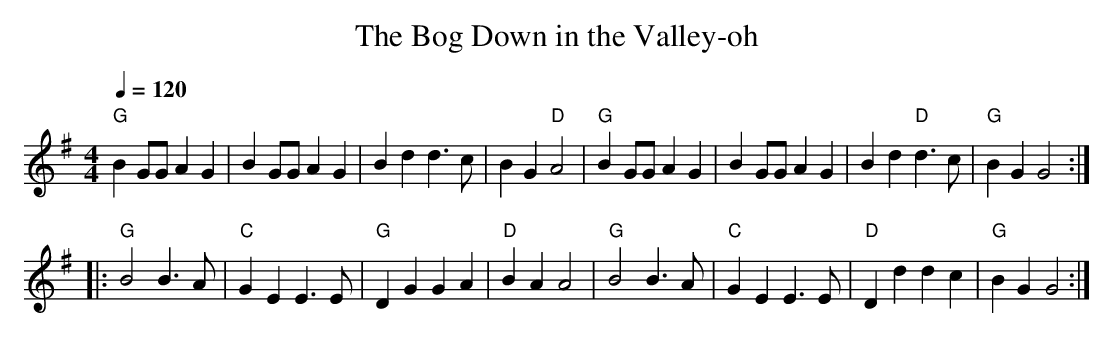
X:1
T:Bog Down in the Valley-oh, The
M:4/4
L:1/4
Q:120
K:G
"G"B G/2G/2 AG|B G/2G/2 AG|Bdd>c|BG"D"A2|
"G"B G/2G/2 AG|B G/2G/2 AG|Bd"D"d>c|"G"BGG2::!
"G"B2B>A|"C"GEE>E|"G"DGGA|"D"BAA2|
"G"B2B>A|"C"GEE>E|"D"Dddc|"G"BGG2:|
